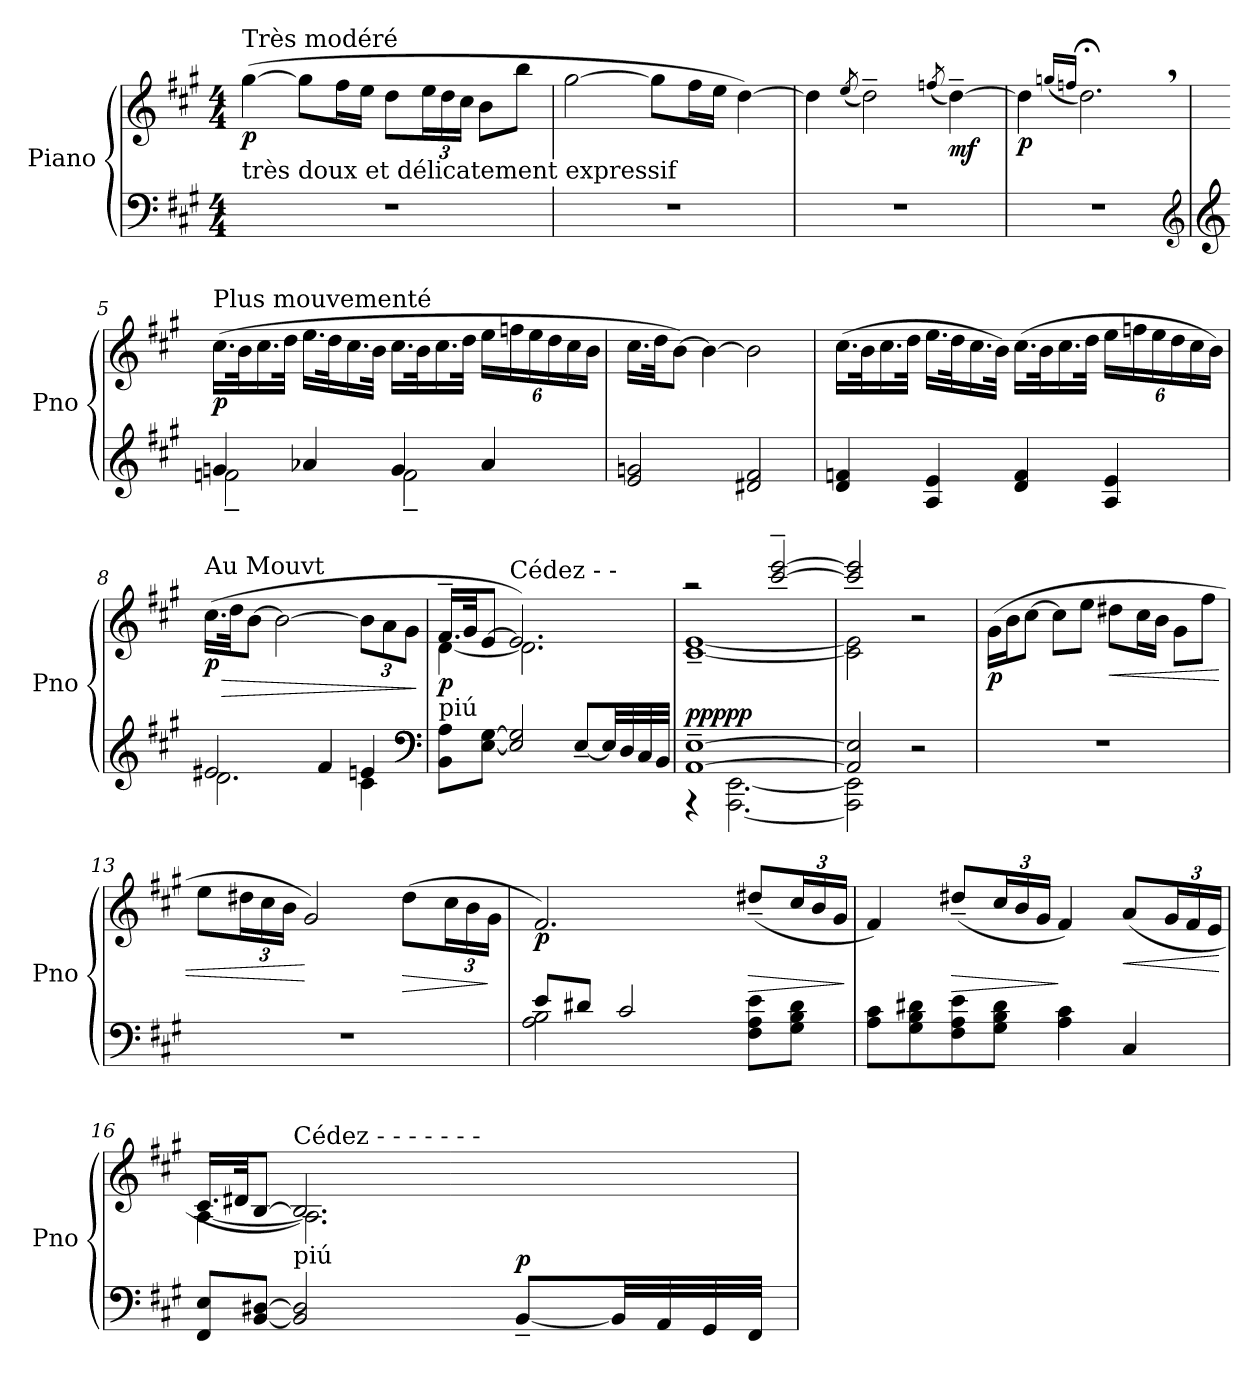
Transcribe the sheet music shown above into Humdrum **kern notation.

**kern	**kern	**dynam
*part1	*part1	*part1
*staff2	*staff1	*staff1/2
*I"Piano	*	*
*I'Pno	*	*
*clefF4	*clefG2	*
*k[f#c#g#]	*k[f#c#g#]	*
*A:	*A:	*
*M4/4	*M4/4	*
=1	=1	=1
!	!LO:TX:b:t=très doux et délicatement expressif	!
!	!LO:TX:a:t=Très modéré	!
!	!	!LO:DY:b
1r	([4gg#\	p
.	8gg#\L]	.
.	16ff#\L	.
.	16ee\JJ	.
.	8dd\L	.
.	24ee\L	.
.	24dd\	.
.	24cc#\JJ	.
.	8b\L	.
.	8bb\J	.
=2	=2	=2
1r	[2gg#\	.
.	8gg#\L]	.
.	16ff#\L	.
.	16ee\JJ	.
.	[4dd\)	.
=3	=3	=3
1r	4dd\]	.
.	(8qee/	.
.	2dd~\)	.
.	(8qffn/	.
!	!	!LO:DY:b
.	[4dd~\)	mf
=4	=4	=4
!	!	!LO:DY:b
1r	4dd\]	p
.	(16qggn/LL	.
.	16qffn/JJ	.
.	2.dd;<,\)	.
*clefG2	*	*
!!LO:LB:g=z
=5	=5	=5
*clefG2	*	*
*^	*	*
!	!	!LO:TX:a:t=Plus mouvementé	!
!	!	!	!LO:DY:b
4gn/	2fn~\	(16.cc#\LL	p
.	.	32b\K	.
.	.	16.cc#\	.
.	.	32dd\JJk	.
4a-X/	.	16.ee\LL	.
.	.	32dd\K	.
.	.	16.cc#\	.
.	.	32b\JJk	.
4g/	2f~\	16.cc#\LL	.
.	.	32b\K	.
.	.	16.cc#\	.
.	.	32dd\JJk	.
4a-/	.	24ee\LL	.
.	.	24ffn\	.
.	.	24ee\	.
.	.	24dd\	.
.	.	24cc#\	.
.	.	24b\JJ	.
*v	*v	*	*
=6	=6	=6
2e/ 2gn/	16.cc#\LL	.
.	32dd\JK	.
.	[8b\J)	.
.	4b\_	.
2d#X/ 2f#/	2b\]	.
=7	=7	=7
4d/ 4fn/	(16.cc#\LL	.
.	32b\K	.
.	16.cc#\	.
.	32dd\JJk	.
4A/ 4e/	16.ee\LL	.
.	32dd\K	.
.	16.cc#\	.
.	32b\JJk)	.
4d/ 4f/	(16.cc#\LL	.
.	32b\K	.
.	16.cc#\	.
.	32dd\JJk	.
4A/ 4e/	24ee\LL	.
.	24ffn\	.
.	24ee\	.
.	24dd\	.
.	24cc#\	.
.	24b\JJ)	.
!!LO:LB:g=z
=8	=8	=8
*^	*	*
!	!	!LO:TX:a:t=Au Mouvt	!
!	!	!	!LO:HP:b
!	!	!	!LO:DY:n=1:b
2e#X/	2.d\	(16.cc#\LL	> p
.	.	32dd\JK	.
.	.	[8b\J	.
.	.	2b\_	.
4f#/	.	.	.
4en/	4c#\	12b\L]	.
.	.	12a\	.
.	.	12g#\J	.
*v	*v	*	*
*clefF4	*	*
.	.	]
=9	=9	=9
*	*^	*
!	!LO:TX:b:t=piú	!	!
!	!	!	!LO:DY:b
8BB\ 8A\L	16.f#~/LL	[4d\	p
.	32g#/JK	.	.
[8E\ [8G#\J	[8e/J	.	.
!	!LO:TX:a:t=Cédez   -          -	!	!
2E/] 2G#/]	2.e/])	2.d\]	.
[8E~/L	.	.	.
32E/LL]	.	.	.
32D/	.	.	.
32C#/	.	.	.
32BB/JJJ	.	.	.
=10	=10	=10	=10
*^	*	*	*
!	!	!	!	!LO:DY:a=2
!	!	!	!	!LO:DY:n=1:b=2
[1AA~ [1E~	4rAAA	2raa	[1c#~ [1e~	pp ppp
.	[2.AAA\ [2.EE\	.	.	.
.	.	[2ccc#/~ [2eee/~	.	.
=11	=11	=11	=11	=11
2AA/] 2E/]	2AAA\] 2EE\]	2ccc#/] 2eee/]	2c#\] 2e\]	.
2r	2ryy	2r	2ryy	.
!!LO:LB:g=z
=12	=12	=12	=12	=12
!	!	!LO:TX:a:t=Au Mouvt	!	!
!	!	!	!	!LO:DY:b
*v	*v	*	*	*
*	*v	*v	*
1r	(16g#\LL	p
.	16b\J	.
.	[8cc#\J	.
.	8cc#\L]	.
.	8ee\J	.
!	!	!LO:HP:b
.	8dd#X\L	<
.	16cc#\L	.
.	16b\JJ	.
.	8g#\L	.
.	8ff#\J	.
=13	=13	=13
1r	8ee\L	.
*	*Xbrackettup	*
.	24dd#X\L	.
.	24cc#\	.
.	24b\JJ	.
.	2g#/)	[
!	!	!LO:HP:b
.	(8dd#\L	>
.	24cc#\L	.
.	24b\	.
.	24g#\JJ	]
=14	=14	=14
*^	*	*
!	!	!	!LO:DY:b
8e/L	2A\ 2B\	2.f#/)	p
8d#X/J	.	.	.
2c#/	.	.	.
.	2ryy	.	.
!	!	!	!LO:HP:b
8F#\ 8A\ 8e\L	.	(8dd#X~/L	>
8G#\ 8B\ 8d#\J	.	24cc#/L	.
.	.	24b/	.
.	.	24g#/JJ	.
*v	*v	*	*
.	.	]
=15	=15	=15
8A\ 8c#\L	4f#/)	.
8G#\ 8B\ 8d#X\	.	.
!	!	!LO:HP:b
8F#\ 8A\ 8e\	(8dd#X~/L	>
8G#\ 8B\ 8d#\J	24cc#/L	.
.	24b/	.
.	24g#/JJ	.
4A\ 4c#\	4f#/)	]
!	!	!LO:HP:b
4C#/	(8a/L	<
.	24g#/L	.
.	24f#/	.
.	24e/JJ	.
.	.	[
!!LO:PB:g=z
=16	=16	=16
*	*^	*
8FF#/ 8E/L	16.c#/LL	[4A\	.
.	32d#X/JK	.	.
[8BB/ [8D#X/J	[8B/J	.	.
!	!LO:TX:b:t=piú	!	!
!	!LO:TX:a:t=Cédez   -          -          -          -          -          -         -	!	!
2BB/] 2D#/]	2.B/])	2.A\]	.
!	!	!	!LO:DY:a=2
[8BB~/L	.	.	p
32BB/LL]	.	.	.
32AA/	.	.	.
32GG#/	.	.	.
32FF#/JJJ	.	.	.
*	*v	*v	*
=	=	=
*-	*-	*-
